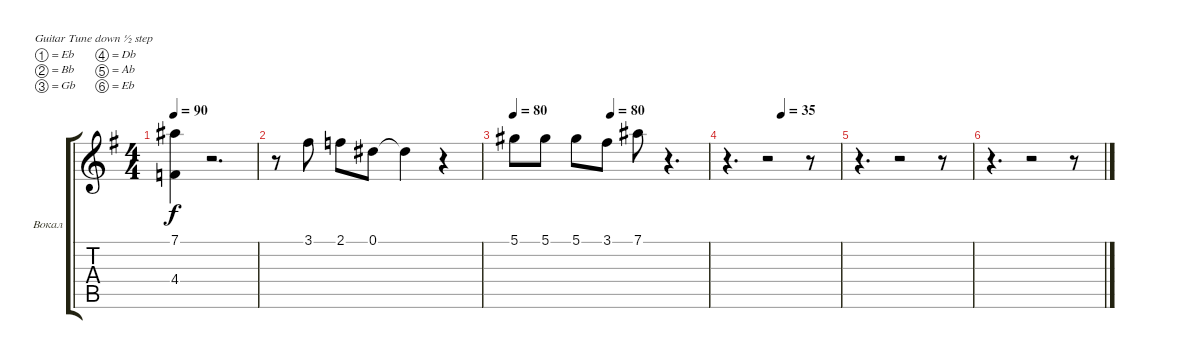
\bracketExtendMode groupsimilarinstruments
\firstSystemTrackNameOrientation horizontal
\otherSystemsTrackNameOrientation horizontal
\track ("Валерий Кипелов" "Вокал") {instrument trumpet}
\staff {score tabs}
\tuning (Eb4 Bb3 Gb3 Db3 Ab2 Eb2)
\displaytranspose 12
\ts (4 4)
\tempo 90
\clef g2
\ks eminor
(7.1{t} 4.4{t}).4{dy f} r.2{d} |
r.8 3.1.8 2.1.8 0.1.8 0.1{t}.4 r.4 |
\tempo 80
\tempo (80 0.5)
5.1.8 5.1.8 5.1.8 3.1.8 7.1.8 r.4{d} |
\tempo (35 0.484375)
r.4{d} r.2 r.8 |
r.4{d} r.2 r.8 |
r.4{d} r.2 r.8
